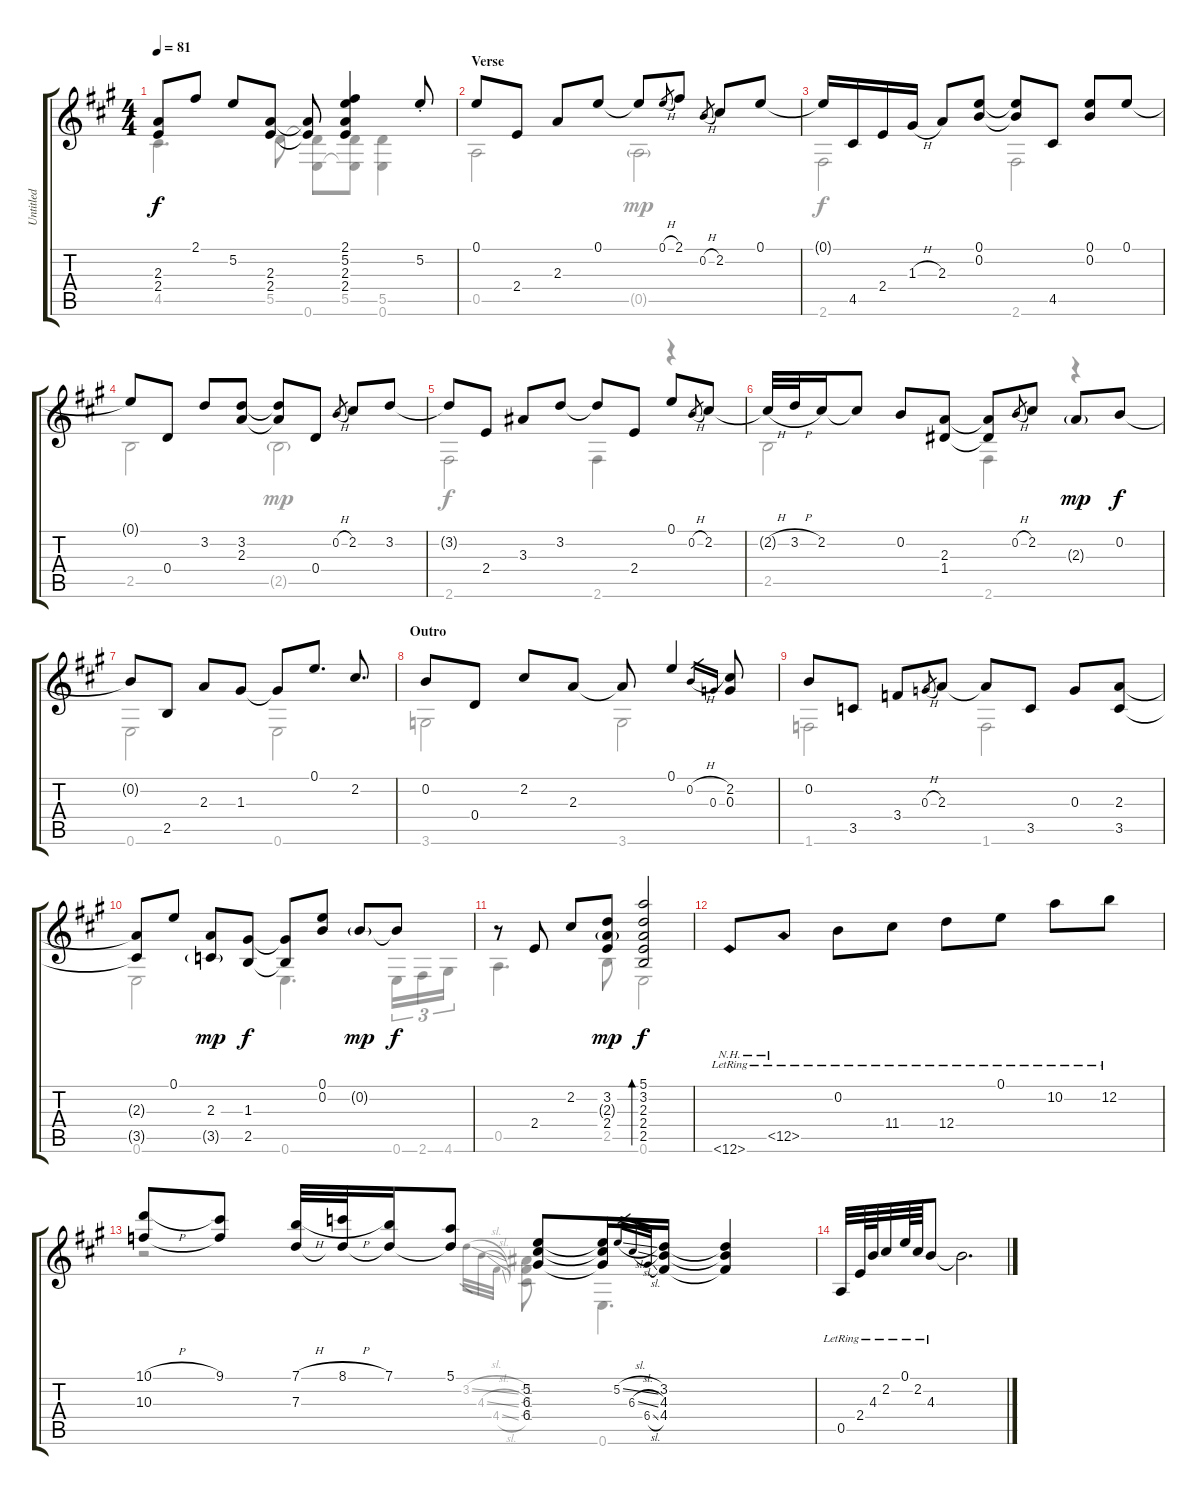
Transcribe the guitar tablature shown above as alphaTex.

\track ("Untitled" "Untitled") {instrument acousticguitarsteel}
\staff {score tabs}
\tuning (E4 B3 G3 D3 A2 E2) {hide}
\voice
\ts (4 4)
\tempo 81
\clef g2
\ks a
(2.3{t} 2.4).8{dy f} 2.1.8 5.2.8 (2.3 2.4).8 (2.3{t} 2.4{t}).8 (2.1 5.2 2.3 2.4).4 5.2{st}.8 |
\section ("" "Verse")
0.1.8 2.4.8 2.3.8 0.1.8 0.1{t}.8 0.1{h}.8{gr} 2.1.8 0.2{h}.8{gr} 2.2.8 0.1.8 |
0.1{t}.16 4.5.16 2.4.16 1.3{h}.16 2.3.8 (0.1 0.2).8 (0.1{t} 0.2{t}).8 4.5.8 (0.1 0.2).8 0.1.8 |
0.1{t}.8 0.4.8 3.2.8 (3.2 2.3).8 (3.2{t} 2.3{t}).8 0.4.8 0.2{h}.8{gr} 2.2.8 3.2.8 |
3.2{t}.8 2.4.8 3.3.8 3.2.8 3.2{t}.8 2.4.8 0.1.8 0.2{h}.8{gr} 2.2.8 |
2.2{h t}.32 3.2{h}.32 2.2.16 2.2{t}.8 0.2.8 (2.3 1.4).8 (2.3{t} 1.4{t}).8 0.2{h}.8{gr} 2.2.8 2.3{g}.8{dy mp} 0.2.8{dy f} |
0.2{t}.8 2.5.8 2.3.8 1.3.8 1.3{t}.8 0.1.8{d} 2.2.8{d} |
\section ("" "Outro")
0.2.8 0.4.8 2.2.8 2.3.8 2.3{t}.8 0.1.4 0.2{h}.16{gr} 0.3.16{gr} (2.2 0.3).8 |
0.2.8 3.5.8 3.4.8 0.3{h}.8{gr} 2.3.8 2.3{t}.8 3.5.8 0.3.8 (2.3 3.5).8 |
(2.3{t} 3.5{t}).8 0.1.8 (2.3 3.5{g}).8{dy mp} (1.3 2.5).8{dy f} (1.3{t} 2.5{t}).8 (0.1 0.2).8 0.2{g}.8{dy mp} 0.2{t}.8{dy f} |
r.8 2.4.8 2.2.8 (3.2 2.3{g} 2.4).8{dy mp} (5.1 3.2 2.3 2.4 2.5).2{bd 30 dy f} |
12.6{nh lr}.8 12.5{nh lr}.8 0.2{lr}.8 11.4{lr}.8 12.4{lr}.8 0.1{lr}.8 10.2{lr}.8 12.2{lr}.8 |
(10.1{h} 10.3).8 (9.1 10.3{t}).8 (7.1{h} 7.3).32 (8.1{h} 7.3{t}).32 (7.1 7.3{t}).16 (5.1 7.3{t}).8 (5.2 6.3 6.4).8 (5.2{t} 6.3{t} 6.4{t}).16 5.2{sl}.32{gr} 6.3{sl}.32{gr} 6.4{sl}.32{gr} (3.2 4.3 4.4).16 (3.2{t} 4.3{t} 4.4{t}).4 |
0.5{lr}.32 2.4{lr}.64 4.3{lr}.64 2.2{lr}.32 0.1{lr}.64 2.2{lr}.64 4.3{lr}.8 4.3{t}.2{d}
\voice
\clef g2
\ottava regular
\simile none
\ks a
4.5{t}.4{d dy f} 5.5.8 (5.5{t} 0.6).8 (5.5 0.6{t}).8 (5.5 0.6).4 |
0.5.2 0.5{g}.2{dy mp} |
2.6.2{dy f} 2.6.2 |
2.5.2 2.5{g}.2{dy mp} |
2.6.2{dy f} 2.6.4 r.4 |
2.5.2 2.6.4 r.4 |
0.6.2 0.6.2 |
3.6.2 3.6.2 |
1.6.2 1.6.2 |
0.6.2 0.6.4{d} 0.6.16{tu (3 2)} 2.6.16{tu (3 2)} 4.6.16{tu (3 2)} |
0.5.4{d} 2.5.8 0.6.2 |
|
r.2 3.2{sl}.32{gr} 4.3{sl}.32{gr} 4.4{sl}.32{gr} (-1.2 -1.3 -1.4).8 0.6.4{d} |
